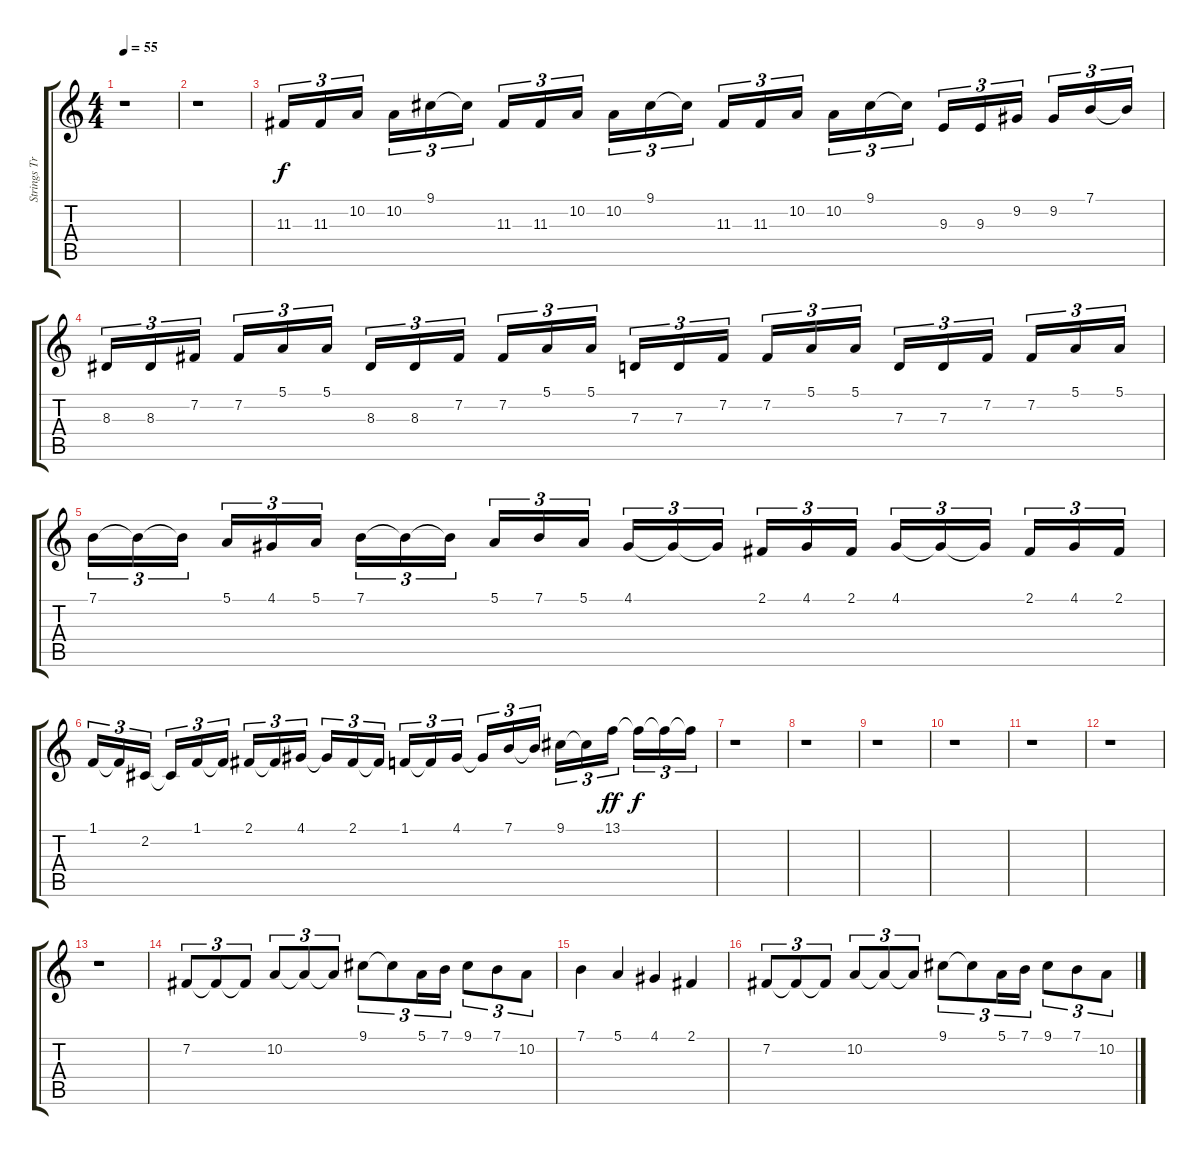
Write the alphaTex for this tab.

\track ("Strings Treble" "Strings Tr") {instrument stringensemble1}
\staff {score tabs}
\tuning (E4 B3 G3 D3 A2 E2) {hide}
\ts (4 4)
\tempo 55
\clef g2
\ks c
r.1{dy f} |
r.1 |
11.3.16{tu (3 2)} 11.3.16{tu (3 2)} 10.2.16{tu (3 2)} 10.2.16{tu (3 2)} 9.1.16{tu (3 2)} 9.1{t}.16{tu (3 2)} 11.3.16{tu (3 2)} 11.3.16{tu (3 2)} 10.2.16{tu (3 2)} 10.2.16{tu (3 2)} 9.1.16{tu (3 2)} 9.1{t}.16{tu (3 2)} 11.3.16{tu (3 2)} 11.3.16{tu (3 2)} 10.2.16{tu (3 2)} 10.2.16{tu (3 2)} 9.1.16{tu (3 2)} 9.1{t}.16{tu (3 2)} 9.3.16{tu (3 2)} 9.3.16{tu (3 2)} 9.2.16{tu (3 2)} 9.2.16{tu (3 2)} 7.1.16{tu (3 2)} 7.1{t}.16{tu (3 2)} |
8.3.16{tu (3 2)} 8.3.16{tu (3 2)} 7.2.16{tu (3 2)} 7.2.16{tu (3 2)} 5.1.16{tu (3 2)} 5.1.16{tu (3 2)} 8.3.16{tu (3 2)} 8.3.16{tu (3 2)} 7.2.16{tu (3 2)} 7.2.16{tu (3 2)} 5.1.16{tu (3 2)} 5.1.16{tu (3 2)} 7.3.16{tu (3 2)} 7.3.16{tu (3 2)} 7.2.16{tu (3 2)} 7.2.16{tu (3 2)} 5.1.16{tu (3 2)} 5.1.16{tu (3 2)} 7.3.16{tu (3 2)} 7.3.16{tu (3 2)} 7.2.16{tu (3 2)} 7.2.16{tu (3 2)} 5.1.16{tu (3 2)} 5.1.16{tu (3 2)} |
7.1.16{tu (3 2)} 7.1{t}.16{tu (3 2)} 7.1{t}.16{tu (3 2)} 5.1.16{tu (3 2)} 4.1.16{tu (3 2)} 5.1.16{tu (3 2)} 7.1.16{tu (3 2)} 7.1{t}.16{tu (3 2)} 7.1{t}.16{tu (3 2)} 5.1.16{tu (3 2)} 7.1.16{tu (3 2)} 5.1.16{tu (3 2)} 4.1.16{tu (3 2)} 4.1{t}.16{tu (3 2)} 4.1{t}.16{tu (3 2)} 2.1.16{tu (3 2)} 4.1.16{tu (3 2)} 2.1.16{tu (3 2)} 4.1.16{tu (3 2)} 4.1{t}.16{tu (3 2)} 4.1{t}.16{tu (3 2)} 2.1.16{tu (3 2)} 4.1.16{tu (3 2)} 2.1.16{tu (3 2)} |
1.1.16{tu (3 2)} 1.1{t}.16{tu (3 2)} 2.2.16{tu (3 2)} 2.2{t}.16{tu (3 2)} 1.1.16{tu (3 2)} 1.1{t}.16{tu (3 2)} 2.1.16{tu (3 2)} 2.1{t}.16{tu (3 2)} 4.1.16{tu (3 2)} 4.1{t}.16{tu (3 2)} 2.1.16{tu (3 2)} 2.1{t}.16{tu (3 2)} 1.1.16{tu (3 2)} 1.1{t}.16{tu (3 2)} 4.1.16{tu (3 2)} 4.1{t}.16{tu (3 2)} 7.1.16{tu (3 2)} 7.1{t}.16{tu (3 2)} 9.1.16{tu (3 2)} 9.1{t}.16{tu (3 2)} 13.1.16{tu (3 2) dy ff} 13.1{t}.16{tu (3 2) dy f} 13.1{t}.16{tu (3 2)} 13.1{t}.16{tu (3 2)} |
r.1 |
r.1 |
r.1 |
r.1 |
r.1 |
r.1 |
r.1 |
7.2.8{tu (3 2)} 7.2{t}.8{tu (3 2)} 7.2{t}.8{tu (3 2)} 10.2.8{tu (3 2)} 10.2{t}.8{tu (3 2)} 10.2{t}.8{tu (3 2)} 9.1.8{tu (3 2)} 9.1{t}.8{tu (3 2)} 5.1.16{tu (3 2)} 7.1.16{tu (3 2)} 9.1.8{tu (3 2)} 7.1.8{tu (3 2)} 10.2.8{tu (3 2)} |
7.1.4 5.1.4 4.1.4 2.1.4 |
7.2.8{tu (3 2)} 7.2{t}.8{tu (3 2)} 7.2{t}.8{tu (3 2)} 10.2.8{tu (3 2)} 10.2{t}.8{tu (3 2)} 10.2{t}.8{tu (3 2)} 9.1.8{tu (3 2)} 9.1{t}.8{tu (3 2)} 5.1.16{tu (3 2)} 7.1.16{tu (3 2)} 9.1.8{tu (3 2)} 7.1.8{tu (3 2)} 10.2.8{tu (3 2)}
